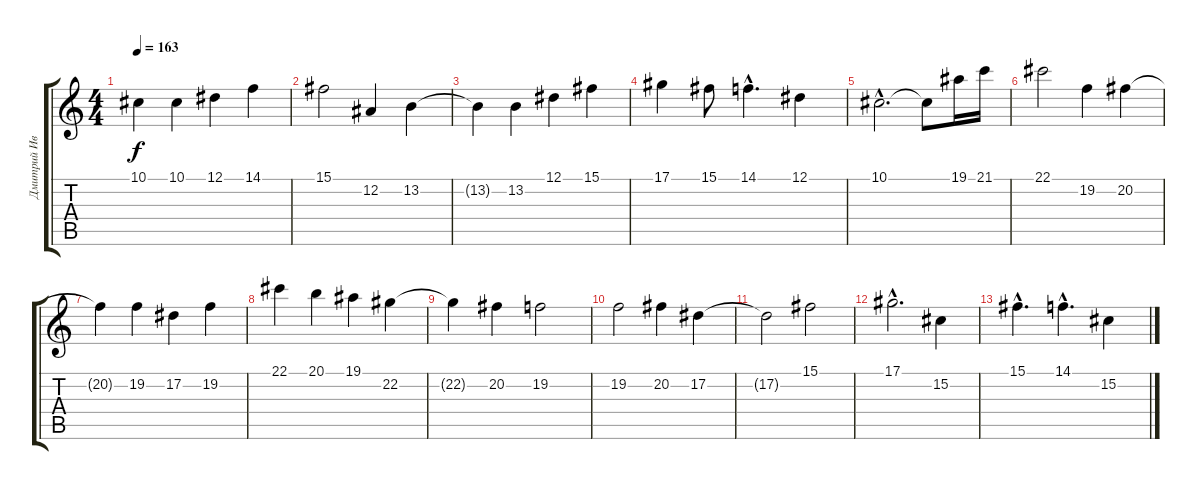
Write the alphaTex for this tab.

\track ("Дмитрий Иванов" "Дмитрий Ив") {instrument piccolo}
\staff {score tabs}
\tuning (Eb4 Bb3 Gb3 Db3 Ab2 Eb2) {hide}
\ts (4 4)
\tempo 163
\clef g2
\ks c
10.1.4{dy f} 10.1.4 12.1.4 14.1.4 |
15.1.2 12.2.4 13.2.4 |
13.2{t}.4 13.2.4 12.1.4 15.1.4 |
17.1.4 15.1.8 14.1{hac}.4{d} 12.1.4 |
10.1{hac}.2{d} 10.1{t}.8 19.1.16 21.1.16 |
22.1.2 19.2.4 20.2.4 |
20.2{t}.4 19.2.4 17.2.4 19.2.4 |
22.1.4 20.1.4 19.1.4 22.2.4 |
22.2{t}.4 20.2.4 19.2.2 |
19.2.2 20.2.4 17.2.4 |
17.2{t}.2 15.1.2 |
17.1{hac}.2{d} 15.2.4 |
15.1{hac}.4{d} 14.1{hac}.4{d} 15.2.4
